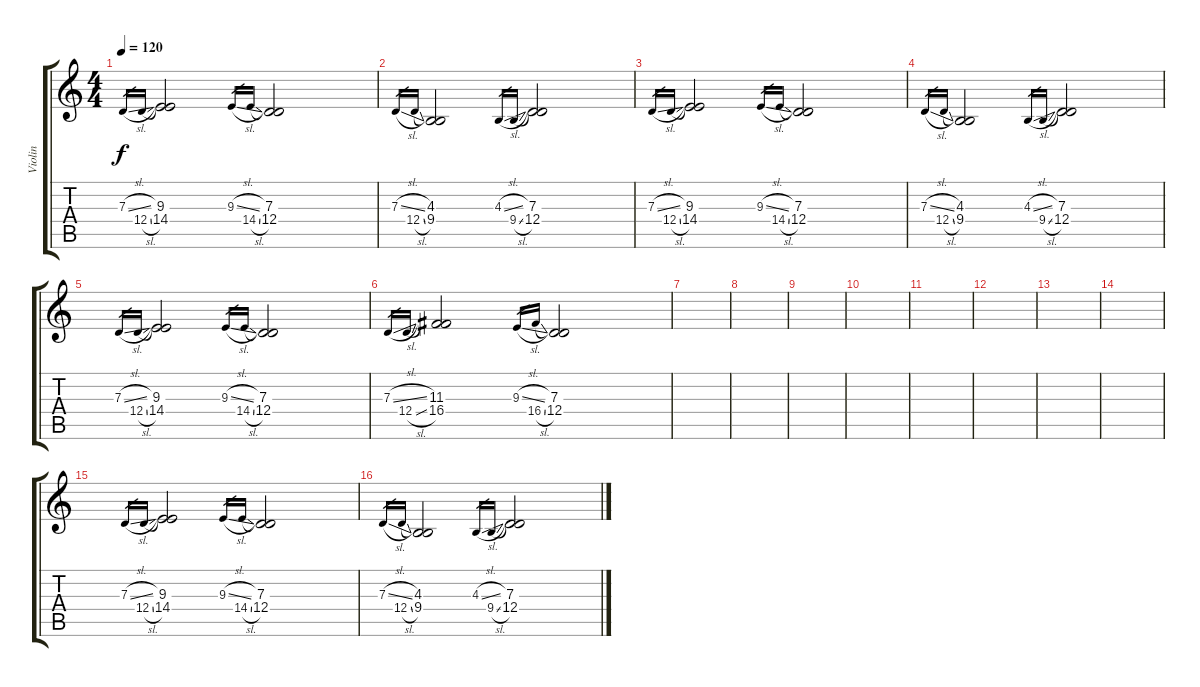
\track ("Violin" "Violin") {instrument violin}
\staff {score tabs}
\tuning (E4 B3 G3 D3 A2 E2) {hide}
\ts (4 4)
\tempo 120
\clef g2
\ks c
7.3{sl}.16{gr dy f} 12.4{sl}.16{gr} (9.3 14.4).2 9.3{sl}.16{gr} 14.4{sl}.16{gr} (7.3 12.4).2 |
7.3{sl}.16{gr} 12.4{sl}.16{gr} (4.3 9.4).2 4.3{sl}.16{gr} 9.4{sl}.16{gr} (7.3 12.4).2 |
7.3{sl}.16{gr} 12.4{sl}.16{gr} (9.3 14.4).2 9.3{sl}.16{gr} 14.4{sl}.16{gr} (7.3 12.4).2 |
7.3{sl}.16{gr} 12.4{sl}.16{gr} (4.3 9.4).2 4.3{sl}.16{gr} 9.4{sl}.16{gr} (7.3 12.4).2 |
7.3{sl}.16{gr} 12.4{sl}.16{gr} (9.3 14.4).2 9.3{sl}.16{gr} 14.4{sl}.16{gr} (7.3 12.4).2 |
7.3{sl}.16{gr} 12.4{sl}.16{gr} (11.3 16.4).2 9.3{sl}.16{gr} 16.4{sl}.16{gr} (7.3 12.4).2 |
|
|
|
|
|
|
|
|
7.3{sl}.16{gr} 12.4{sl}.16{gr} (9.3 14.4).2 9.3{sl}.16{gr} 14.4{sl}.16{gr} (7.3 12.4).2 |
7.3{sl}.16{gr} 12.4{sl}.16{gr} (4.3 9.4).2 4.3{sl}.16{gr} 9.4{sl}.16{gr} (7.3 12.4).2
